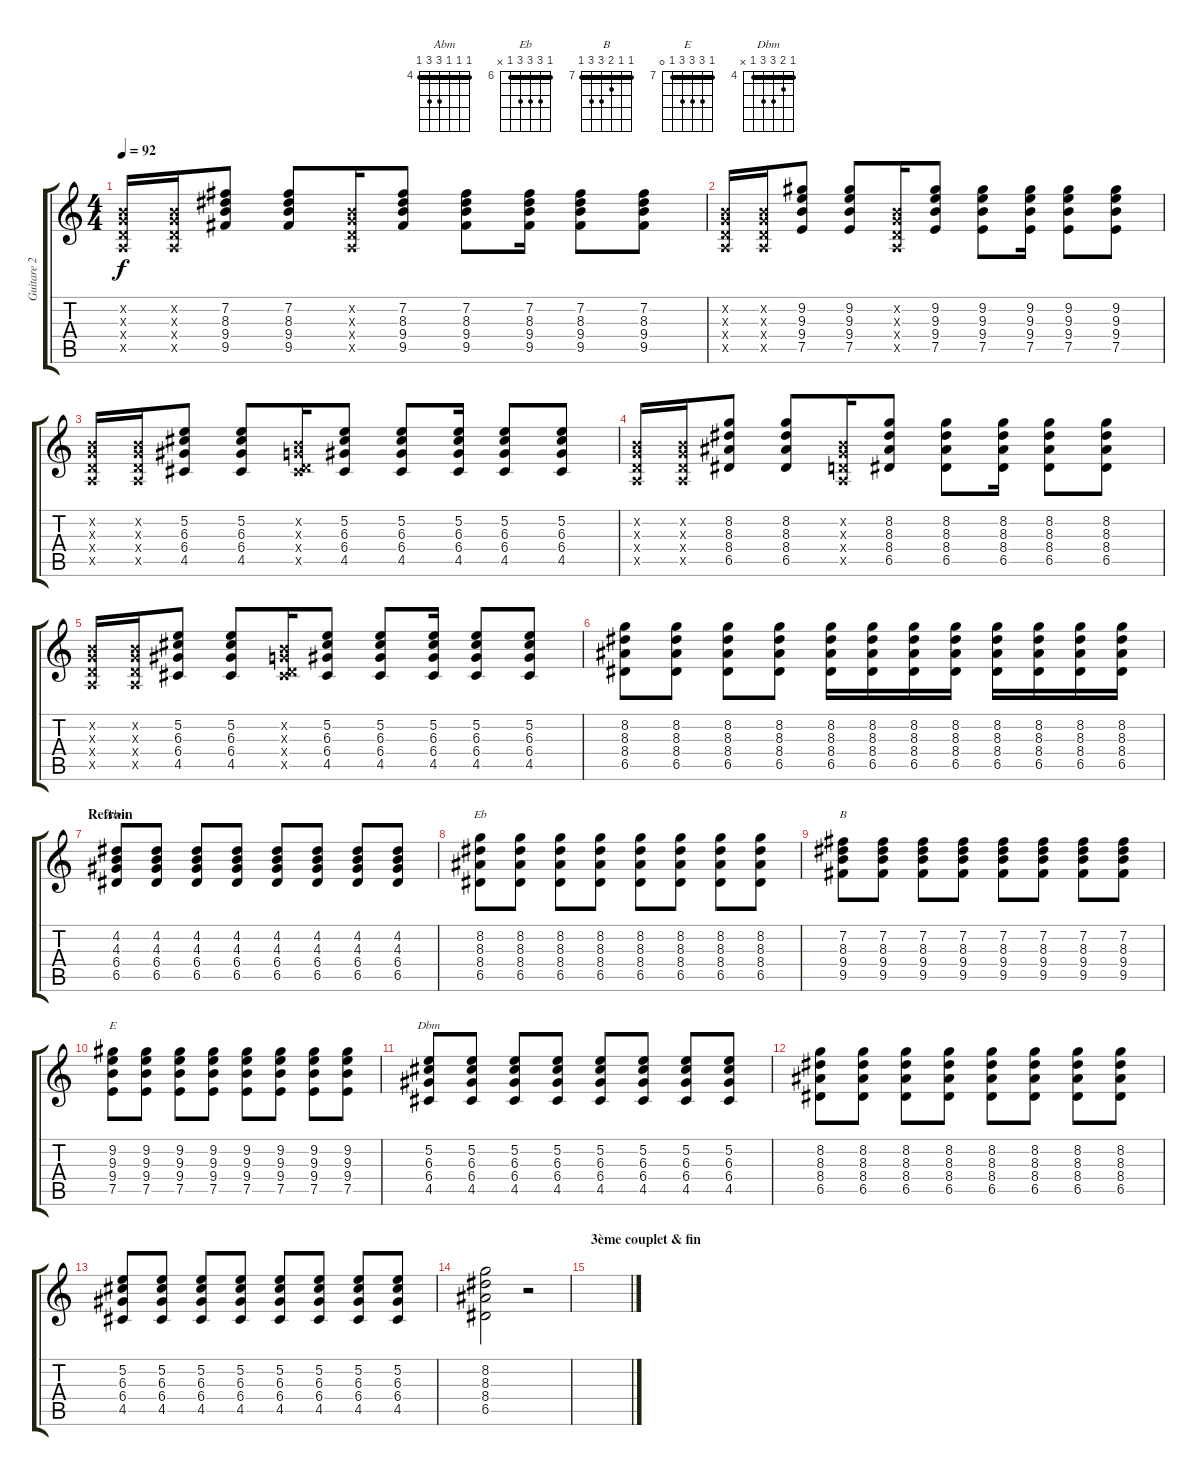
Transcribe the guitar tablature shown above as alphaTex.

\track ("Guitare 2" "Guitare 2") {instrument overdrivenguitar}
\staff {score tabs}
\tuning (E4 B3 G3 D3 A2 E2) {hide}
\chord ("Abm" 4 4 4 6 6 4) {firstfret 4 barre 4}
\chord ("Eb" 6 8 8 8 6 x) {firstfret 6 barre 6}
\chord ("B" 7 7 8 9 9 7) {firstfret 7 barre 7}
\chord ("E" 7 9 9 9 7 0) {firstfret 7 barre 7}
\chord ("Dbm" 4 5 6 6 4 x) {firstfret 4 barre 4}
\ts (4 4)
\tempo 92
\clef g2
\ks c
(0.2{x} 0.3{x} 0.4{x} 0.5{x}).16{dy f} (0.2{x} 0.3{x} 0.4{x} 0.5{x}).16 (7.2 8.3 9.4 9.5).8 (7.2 8.3 9.4 9.5).8 (0.2{x} 0.3{x} 0.4{x} 0.5{x}).16 (7.2 8.3 9.4 9.5).8 (7.2 8.3 9.4 9.5).8 (7.2 8.3 9.4 9.5).16 (7.2 8.3 9.4 9.5).8 (7.2 8.3 9.4 9.5).8 |
(0.2{x} 0.3{x} 0.4{x} 0.5{x}).16 (0.2{x} 0.3{x} 0.4{x} 0.5{x}).16 (9.2 9.3 9.4 7.5).8 (9.2 9.3 9.4 7.5).8 (0.2{x} 0.3{x} 0.4{x} 0.5{x}).16 (9.2 9.3 9.4 7.5).8 (9.2 9.3 9.4 7.5).8 (9.2 9.3 9.4 7.5).16 (9.2 9.3 9.4 7.5).8 (9.2 9.3 9.4 7.5).8 |
(0.2{x} 0.3{x} 0.4{x} 0.5{x}).16 (0.2{x} 0.3{x} 0.4{x} 0.5{x}).16 (5.2 6.3 6.4 4.5).8 (5.2 6.3 6.4 4.5).8 (0.2{x} 0.3{x} 0.4{x} 4.5{x}).16 (5.2 6.3 6.4 4.5).8 (5.2 6.3 6.4 4.5).8 (5.2 6.3 6.4 4.5).16 (5.2 6.3 6.4 4.5).8 (5.2 6.3 6.4 4.5).8 |
(0.2{x} 0.3{x} 0.4{x} 0.5{x}).16 (0.2{x} 0.3{x} 0.4{x} 0.5{x}).16 (8.2 8.3 8.4 6.5).8 (8.2 8.3 8.4 6.5).8 (0.2{x} 0.3{x} 0.4{x} 0.5{x}).16 (8.2 8.3 8.4 6.5).8 (8.2 8.3 8.4 6.5).8 (8.2 8.3 8.4 6.5).16 (8.2 8.3 8.4 6.5).8 (8.2 8.3 8.4 6.5).8 |
(0.2{x} 0.3{x} 0.4{x} 0.5{x}).16 (0.2{x} 0.3{x} 0.4{x} 0.5{x}).16 (5.2 6.3 6.4 4.5).8 (5.2 6.3 6.4 4.5).8 (0.2{x} 0.3{x} 0.4{x} 4.5{x}).16 (5.2 6.3 6.4 4.5).8 (5.2 6.3 6.4 4.5).8 (5.2 6.3 6.4 4.5).16 (5.2 6.3 6.4 4.5).8 (5.2 6.3 6.4 4.5).8 |
(8.2 8.3 8.4 6.5).8 (8.2 8.3 8.4 6.5).8 (8.2 8.3 8.4 6.5).8 (8.2 8.3 8.4 6.5).8 (8.2 8.3 8.4 6.5).16 (8.2 8.3 8.4 6.5).16 (8.2 8.3 8.4 6.5).16 (8.2 8.3 8.4 6.5).16 (8.2 8.3 8.4 6.5).16 (8.2 8.3 8.4 6.5).16 (8.2 8.3 8.4 6.5).16 (8.2 8.3 8.4 6.5).16 |
\section ("" "Refrain")
(4.2 4.3 6.4 6.5).8{ch "Abm"} (4.2 4.3 6.4 6.5).8 (4.2 4.3 6.4 6.5).8 (4.2 4.3 6.4 6.5).8 (4.2 4.3 6.4 6.5).8 (4.2 4.3 6.4 6.5).8 (4.2 4.3 6.4 6.5).8 (4.2 4.3 6.4 6.5).8 |
(8.2 8.3 8.4 6.5).8{ch "Eb"} (8.2 8.3 8.4 6.5).8 (8.2 8.3 8.4 6.5).8 (8.2 8.3 8.4 6.5).8 (8.2 8.3 8.4 6.5).8 (8.2 8.3 8.4 6.5).8 (8.2 8.3 8.4 6.5).8 (8.2 8.3 8.4 6.5).8 |
(7.2 8.3 9.4 9.5).8{ch "B"} (7.2 8.3 9.4 9.5).8 (7.2 8.3 9.4 9.5).8 (7.2 8.3 9.4 9.5).8 (7.2 8.3 9.4 9.5).8 (7.2 8.3 9.4 9.5).8 (7.2 8.3 9.4 9.5).8 (7.2 8.3 9.4 9.5).8 |
(9.2 9.3 9.4 7.5).8{ch "E"} (9.2 9.3 9.4 7.5).8 (9.2 9.3 9.4 7.5).8 (9.2 9.3 9.4 7.5).8 (9.2 9.3 9.4 7.5).8 (9.2 9.3 9.4 7.5).8 (9.2 9.3 9.4 7.5).8 (9.2 9.3 9.4 7.5).8 |
(5.2 6.3 6.4 4.5).8{ch "Dbm"} (5.2 6.3 6.4 4.5).8 (5.2 6.3 6.4 4.5).8 (5.2 6.3 6.4 4.5).8 (5.2 6.3 6.4 4.5).8 (5.2 6.3 6.4 4.5).8 (5.2 6.3 6.4 4.5).8 (5.2 6.3 6.4 4.5).8 |
(8.2 8.3 8.4 6.5).8 (8.2 8.3 8.4 6.5).8 (8.2 8.3 8.4 6.5).8 (8.2 8.3 8.4 6.5).8 (8.2 8.3 8.4 6.5).8 (8.2 8.3 8.4 6.5).8 (8.2 8.3 8.4 6.5).8 (8.2 8.3 8.4 6.5).8 |
(5.2 6.3 6.4 4.5).8 (5.2 6.3 6.4 4.5).8 (5.2 6.3 6.4 4.5).8 (5.2 6.3 6.4 4.5).8 (5.2 6.3 6.4 4.5).8 (5.2 6.3 6.4 4.5).8 (5.2 6.3 6.4 4.5).8 (5.2 6.3 6.4 4.5).8 |
(8.2 8.3 8.4 6.5).2 r.2 |
\section ("" "3ème couplet & fin")
